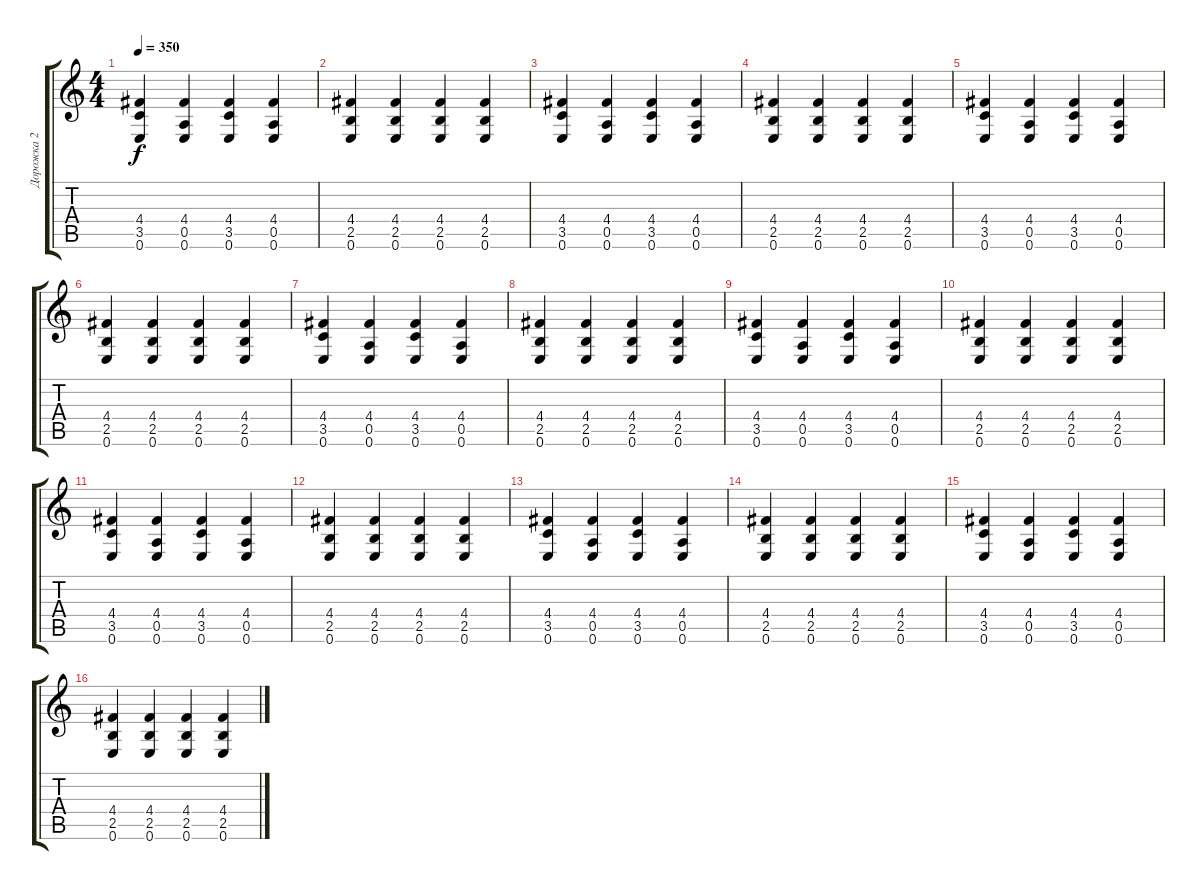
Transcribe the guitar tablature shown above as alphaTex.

\track ("Дорожка 2" "Дорожка 2") {instrument distortionguitar}
\staff {score tabs}
\tuning (E4 B3 G3 D3 A2 E2) {hide}
\ts (4 4)
\tempo 350
\clef g2
\ks c
(4.4 3.5 0.6).4{dy f} (4.4 0.5 0.6).4 (4.4 3.5 0.6).4 (4.4 0.5 0.6).4 |
(4.4 2.5 0.6).4 (4.4 2.5 0.6).4 (4.4 2.5 0.6).4 (4.4 2.5 0.6).4 |
(4.4 3.5 0.6).4 (4.4 0.5 0.6).4 (4.4 3.5 0.6).4 (4.4 0.5 0.6).4 |
(4.4 2.5 0.6).4 (4.4 2.5 0.6).4 (4.4 2.5 0.6).4 (4.4 2.5 0.6).4 |
(4.4 3.5 0.6).4 (4.4 0.5 0.6).4 (4.4 3.5 0.6).4 (4.4 0.5 0.6).4 |
(4.4 2.5 0.6).4 (4.4 2.5 0.6).4 (4.4 2.5 0.6).4 (4.4 2.5 0.6).4 |
(4.4 3.5 0.6).4 (4.4 0.5 0.6).4 (4.4 3.5 0.6).4 (4.4 0.5 0.6).4 |
(4.4 2.5 0.6).4 (4.4 2.5 0.6).4 (4.4 2.5 0.6).4 (4.4 2.5 0.6).4 |
(4.4 3.5 0.6).4 (4.4 0.5 0.6).4 (4.4 3.5 0.6).4 (4.4 0.5 0.6).4 |
(4.4 2.5 0.6).4 (4.4 2.5 0.6).4 (4.4 2.5 0.6).4 (4.4 2.5 0.6).4 |
(4.4 3.5 0.6).4 (4.4 0.5 0.6).4 (4.4 3.5 0.6).4 (4.4 0.5 0.6).4 |
(4.4 2.5 0.6).4 (4.4 2.5 0.6).4 (4.4 2.5 0.6).4 (4.4 2.5 0.6).4 |
(4.4 3.5 0.6).4 (4.4 0.5 0.6).4 (4.4 3.5 0.6).4 (4.4 0.5 0.6).4 |
(4.4 2.5 0.6).4 (4.4 2.5 0.6).4 (4.4 2.5 0.6).4 (4.4 2.5 0.6).4 |
(4.4 3.5 0.6).4 (4.4 0.5 0.6).4 (4.4 3.5 0.6).4 (4.4 0.5 0.6).4 |
(4.4 2.5 0.6).4 (4.4 2.5 0.6).4 (4.4 2.5 0.6).4 (4.4 2.5 0.6).4
